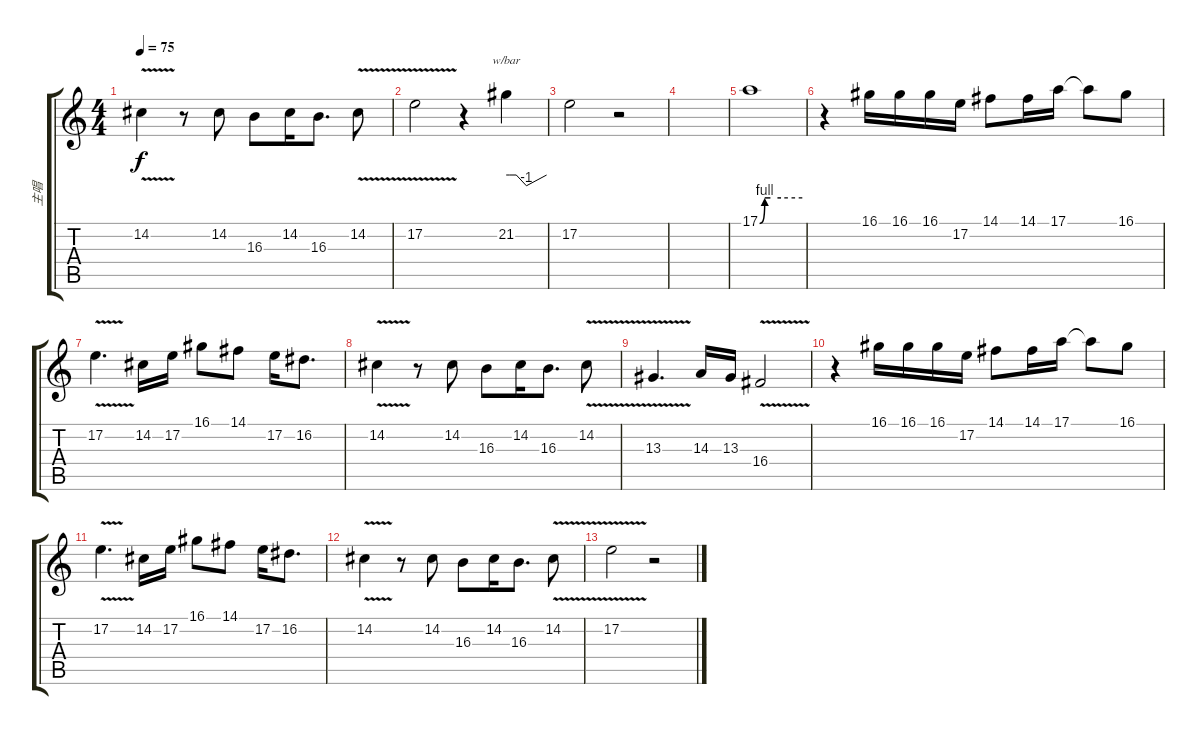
\track ("主唱" "主唱") {instrument acousticgrandpiano}
\staff {score tabs}
\tuning (E4 B3 G3 D3 A2 E2) {hide}
\ts (4 4)
\tempo 75
\clef g2
\ks c
14.2{v}.4{dy f} r.8 14.2.8 16.3.8 14.2.16 16.3.8{d} 14.2{v}.8 |
17.2{v}.2 r.4 21.2.4{tbe (custom default 0 0 5 0 15 0 30 -4 60 0)} |
17.2.2 r.2 |
|
17.1{be (custom 0 0 7 4 15 4 30 4 60 4)}.1 |
r.4 16.1.16 16.1.16 16.1.16 17.2.16 14.1.8 14.1.16 17.1.16 17.1{t}.8 16.1.8 |
17.2{v}.4{d} 14.2.16 17.2.16 16.1.8 14.1.8 17.2.16 16.2.8{d} |
14.2{v}.4 r.8 14.2.8 16.3.8 14.2.16 16.3.8{d} 14.2{v}.8 |
13.3{v}.4{d} 14.3.16 13.3.16 16.4{v}.2 |
r.4 16.1.16 16.1.16 16.1.16 17.2.16 14.1.8 14.1.16 17.1.16 17.1{t}.8 16.1.8 |
17.2{v}.4{d} 14.2.16 17.2.16 16.1.8 14.1.8 17.2.16 16.2.8{d} |
14.2{v}.4 r.8 14.2.8 16.3.8 14.2.16 16.3.8{d} 14.2{v}.8 |
17.2{v}.2 r.2
